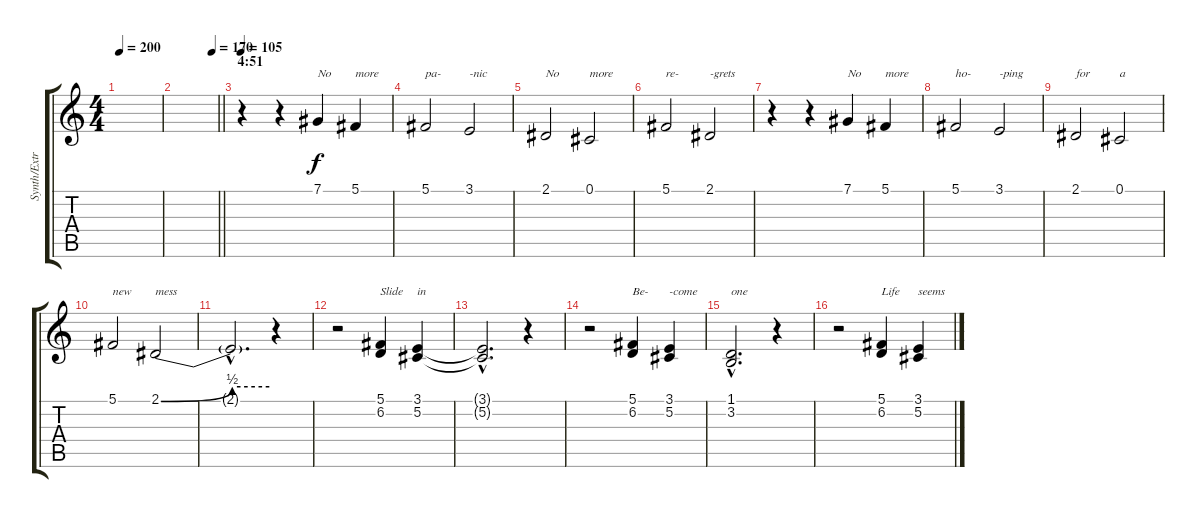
\track ("Synth/Extra Guitar II/Vocals" "Synth/Extr") {instrument lead2sawtooth}
\staff {score tabs}
\tuning (Db4 Ab3 E3 B2 Gb2 Db2) {hide}
\ts (4 4)
\tempo 200
\clef g2
\ks c
|
\tempo (170 0.875)
\barLineRight lightlight
|
\section ("" "4:51")
\tempo 105
r.4{volume 9 instrument pad3polysynth} r.4 7.1.4{txt "No"} 5.1.4{txt "more"} |
5.1.2{txt "pa-"} 3.1.2{txt "-nic"} |
2.1.2{txt "No"} 0.1.2{txt "more"} |
5.1.2{txt "re-"} 2.1.2{txt "-grets"} |
r.4{volume 11} r.4 7.1.4{txt "No"} 5.1.4{txt "more"} |
5.1.2{txt "ho-"} 3.1.2{txt "-ping"} |
2.1.2{txt "for"} 0.1.2{txt "a"} |
5.1.2{txt "new"} 2.1{be (bend 0 0 60 2)}.2{txt "mess"} |
2.1{be (hold 0 2 60 2) hac t}.2{d} r.4 |
r.2{volume 13} (5.1 6.2).4{txt "Slide"} (3.1 5.2).4{txt "in"} |
(3.1{hac t} 5.2{hac t}).2{d} r.4 |
r.2 (5.1 6.2).4{txt "Be-"} (3.1 5.2).4{txt "-come"} |
(1.1{hac} 3.2{hac}).2{d txt "one"} r.4 |
r.2 (5.1 6.2).4{txt "Life"} (3.1 5.2).4{txt "seems"}
